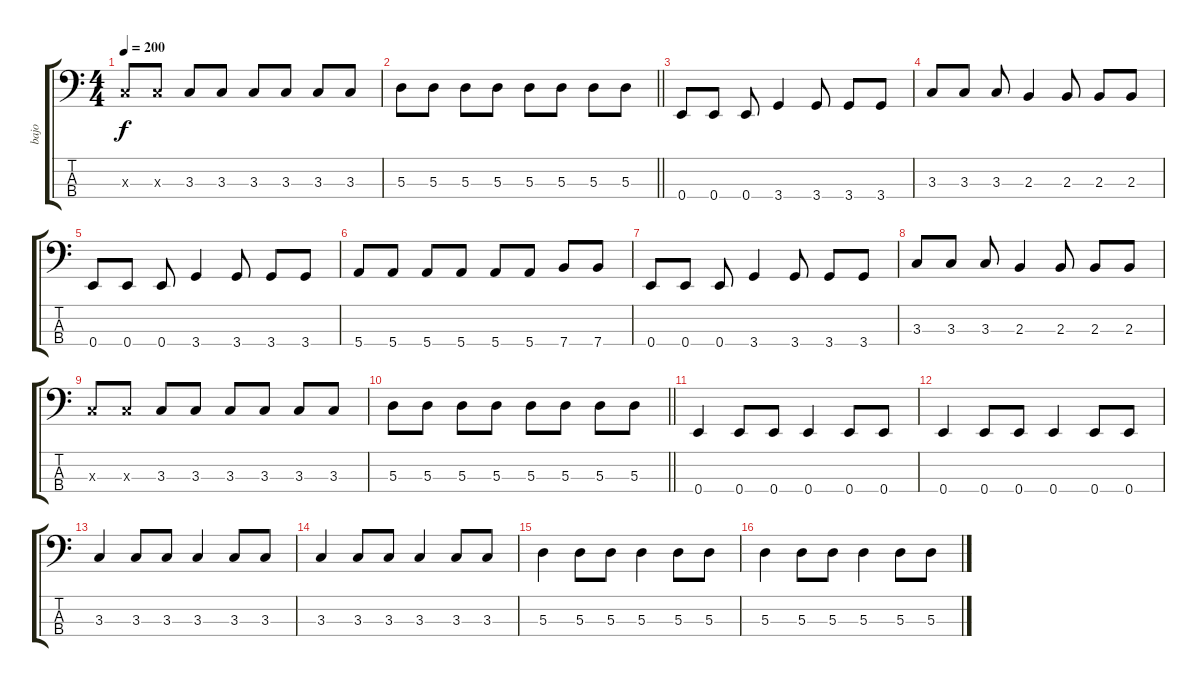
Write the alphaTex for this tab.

\track ("bajo" "bajo") {instrument electricbasspick}
\staff {score tabs}
\tuning (G2 D2 A1 E1) {hide}
\ts (4 4)
\tempo 200
\clef f4
\ks c
3.3{x}.8{dy f} 3.3{x}.8 3.3.8 3.3.8 3.3.8 3.3.8 3.3.8 3.3.8 |
\barLineRight lightlight
5.3.8 5.3.8 5.3.8 5.3.8 5.3.8 5.3.8 5.3.8 5.3.8 |
0.4.8 0.4.8 0.4.8 3.4.4 3.4.8 3.4.8 3.4.8 |
3.3.8 3.3.8 3.3.8 2.3.4 2.3.8 2.3.8 2.3.8 |
0.4.8 0.4.8 0.4.8 3.4.4 3.4.8 3.4.8 3.4.8 |
5.4.8 5.4.8 5.4.8 5.4.8 5.4.8 5.4.8 7.4.8 7.4.8 |
0.4.8 0.4.8 0.4.8 3.4.4 3.4.8 3.4.8 3.4.8 |
3.3.8 3.3.8 3.3.8 2.3.4 2.3.8 2.3.8 2.3.8 |
3.3{x}.8 3.3{x}.8 3.3.8 3.3.8 3.3.8 3.3.8 3.3.8 3.3.8 |
\barLineRight lightlight
5.3.8 5.3.8 5.3.8 5.3.8 5.3.8 5.3.8 5.3.8 5.3.8 |
0.4.4{instrument slapbass1} 0.4.8 0.4.8 0.4.4 0.4.8 0.4.8 |
0.4.4 0.4.8 0.4.8 0.4.4 0.4.8 0.4.8 |
3.3.4 3.3.8 3.3.8 3.3.4 3.3.8 3.3.8 |
3.3.4 3.3.8 3.3.8 3.3.4 3.3.8 3.3.8 |
5.3.4 5.3.8 5.3.8 5.3.4 5.3.8 5.3.8 |
5.3.4 5.3.8 5.3.8 5.3.4 5.3.8 5.3.8
